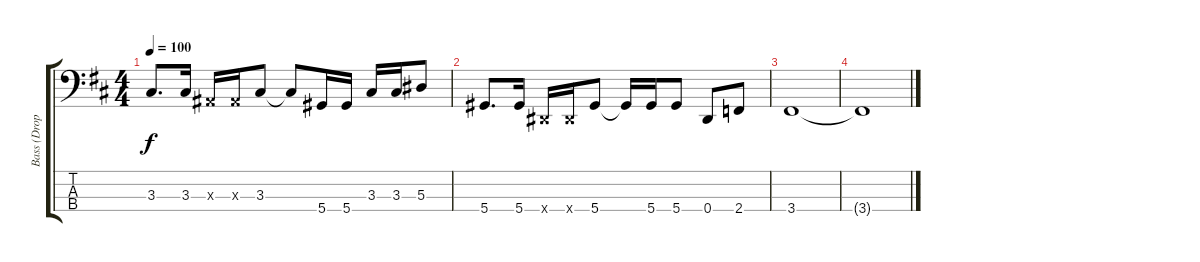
\track ("Bass (Drop D#)" "Bass (Drop") {instrument electricbasspick}
\staff {score tabs}
\tuning (Ab2 Eb2 Bb1 Eb1) {hide}
\ts (4 4)
\tempo 100
\clef f4
\ks d
3.3.8{d dy f} 3.3.16 0.3{x}.16 0.3{x}.16 3.3.8 3.3{t}.8 5.4.16 5.4.16 3.3.16 3.3.16 5.3.8 |
5.4.8{d} 5.4.16 0.4{x}.16 0.4{x}.16 5.4.8 5.4{t}.16 5.4.16 5.4.8 0.4.8 2.4.8 |
3.4.1 |
3.4{t}.1
